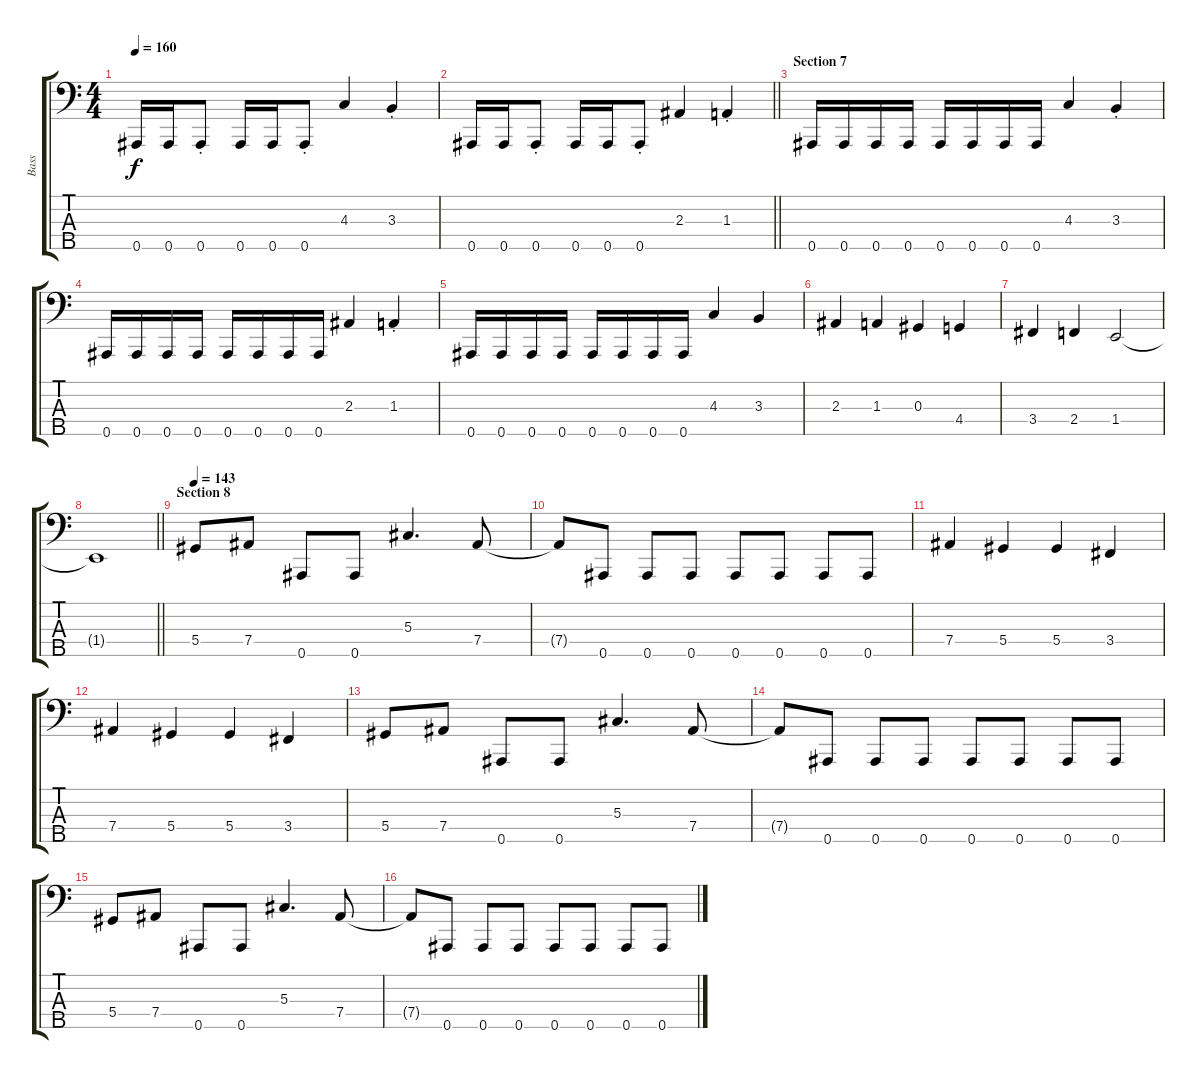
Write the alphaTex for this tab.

\track ("Bass" "Bass") {instrument electricbassfinger}
\staff {score tabs}
\tuning (Gb2 Db2 Ab1 Eb1 Bb0) {hide}
\ts (4 4)
\tempo 160
\clef f4
\ks c
0.5.16{dy f} 0.5.16 0.5{st}.8 0.5.16 0.5.16 0.5{st}.8 4.3.4 3.3{st}.4 |
\barLineRight lightlight
0.5.16 0.5.16 0.5{st}.8 0.5.16 0.5.16 0.5{st}.8 2.3.4 1.3{st}.4 |
\section ("" "Section 7")
0.5.16 0.5.16 0.5.16 0.5.16 0.5.16 0.5.16 0.5.16 0.5.16 4.3.4 3.3{st}.4 |
0.5.16 0.5.16 0.5.16 0.5.16 0.5.16 0.5.16 0.5.16 0.5.16 2.3.4 1.3{st}.4 |
0.5.16 0.5.16 0.5.16 0.5.16 0.5.16 0.5.16 0.5.16 0.5.16 4.3.4 3.3.4 |
2.3.4 1.3.4 0.3.4 4.4.4 |
3.4.4 2.4.4 1.4.2 |
\barLineRight lightlight
1.4{t}.1 |
\section ("" "Section 8")
\tempo 143
5.4.8 7.4.8 0.5.8 0.5.8 5.3.4{d} 7.4.8 |
7.4{t}.8 0.5.8 0.5.8 0.5.8 0.5.8 0.5.8 0.5.8 0.5.8 |
7.4.4 5.4.4 5.4.4 3.4.4 |
7.4.4 5.4.4 5.4.4 3.4.4 |
5.4.8 7.4.8 0.5.8 0.5.8 5.3.4{d} 7.4.8 |
7.4{t}.8 0.5.8 0.5.8 0.5.8 0.5.8 0.5.8 0.5.8 0.5.8 |
5.4.8 7.4.8 0.5.8 0.5.8 5.3.4{d} 7.4.8 |
7.4{t}.8 0.5.8 0.5.8 0.5.8 0.5.8 0.5.8 0.5.8 0.5.8
